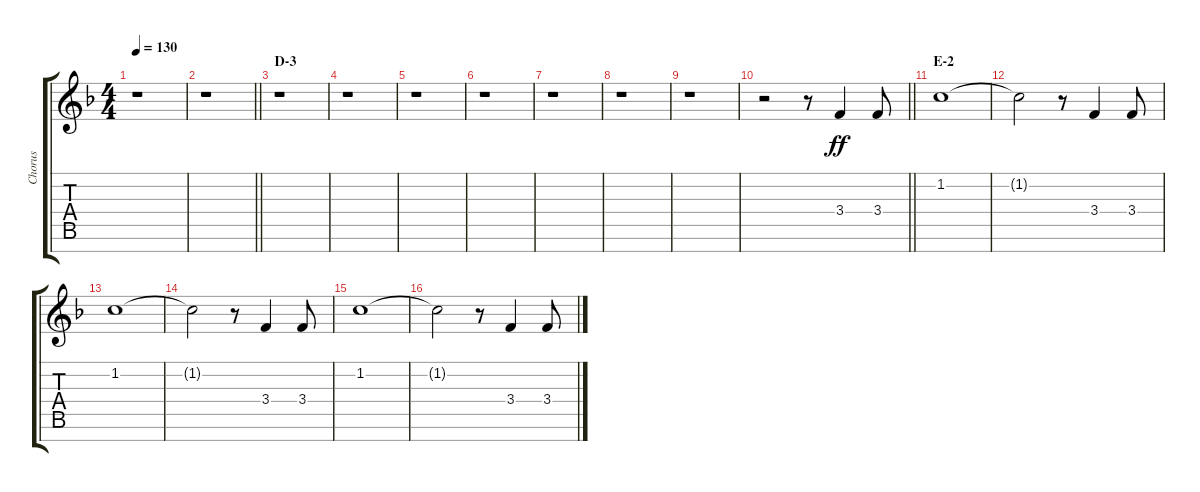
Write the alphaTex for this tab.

\track ("Chorus" "Chorus") {instrument voiceoohs}
\staff {score tabs}
\tuning (E5 B4 G4 D4 A3 E3 B2) {hide}
\ts (4 4)
\tempo 130
\clef g2
\ks f
r.1{dy ff} |
\barLineRight lightlight
r.1 |
\section ("" "D-3")
r.1 |
r.1 |
r.1 |
r.1 |
r.1 |
r.1 |
r.1 |
\barLineRight lightlight
r.2 r.8 3.4.4 3.4.8 |
\section ("" "E-2")
1.2.1 |
1.2{t}.2 r.8 3.4.4 3.4.8 |
1.2.1 |
1.2{t}.2 r.8 3.4.4 3.4.8 |
1.2.1 |
1.2{t}.2 r.8 3.4.4 3.4.8
